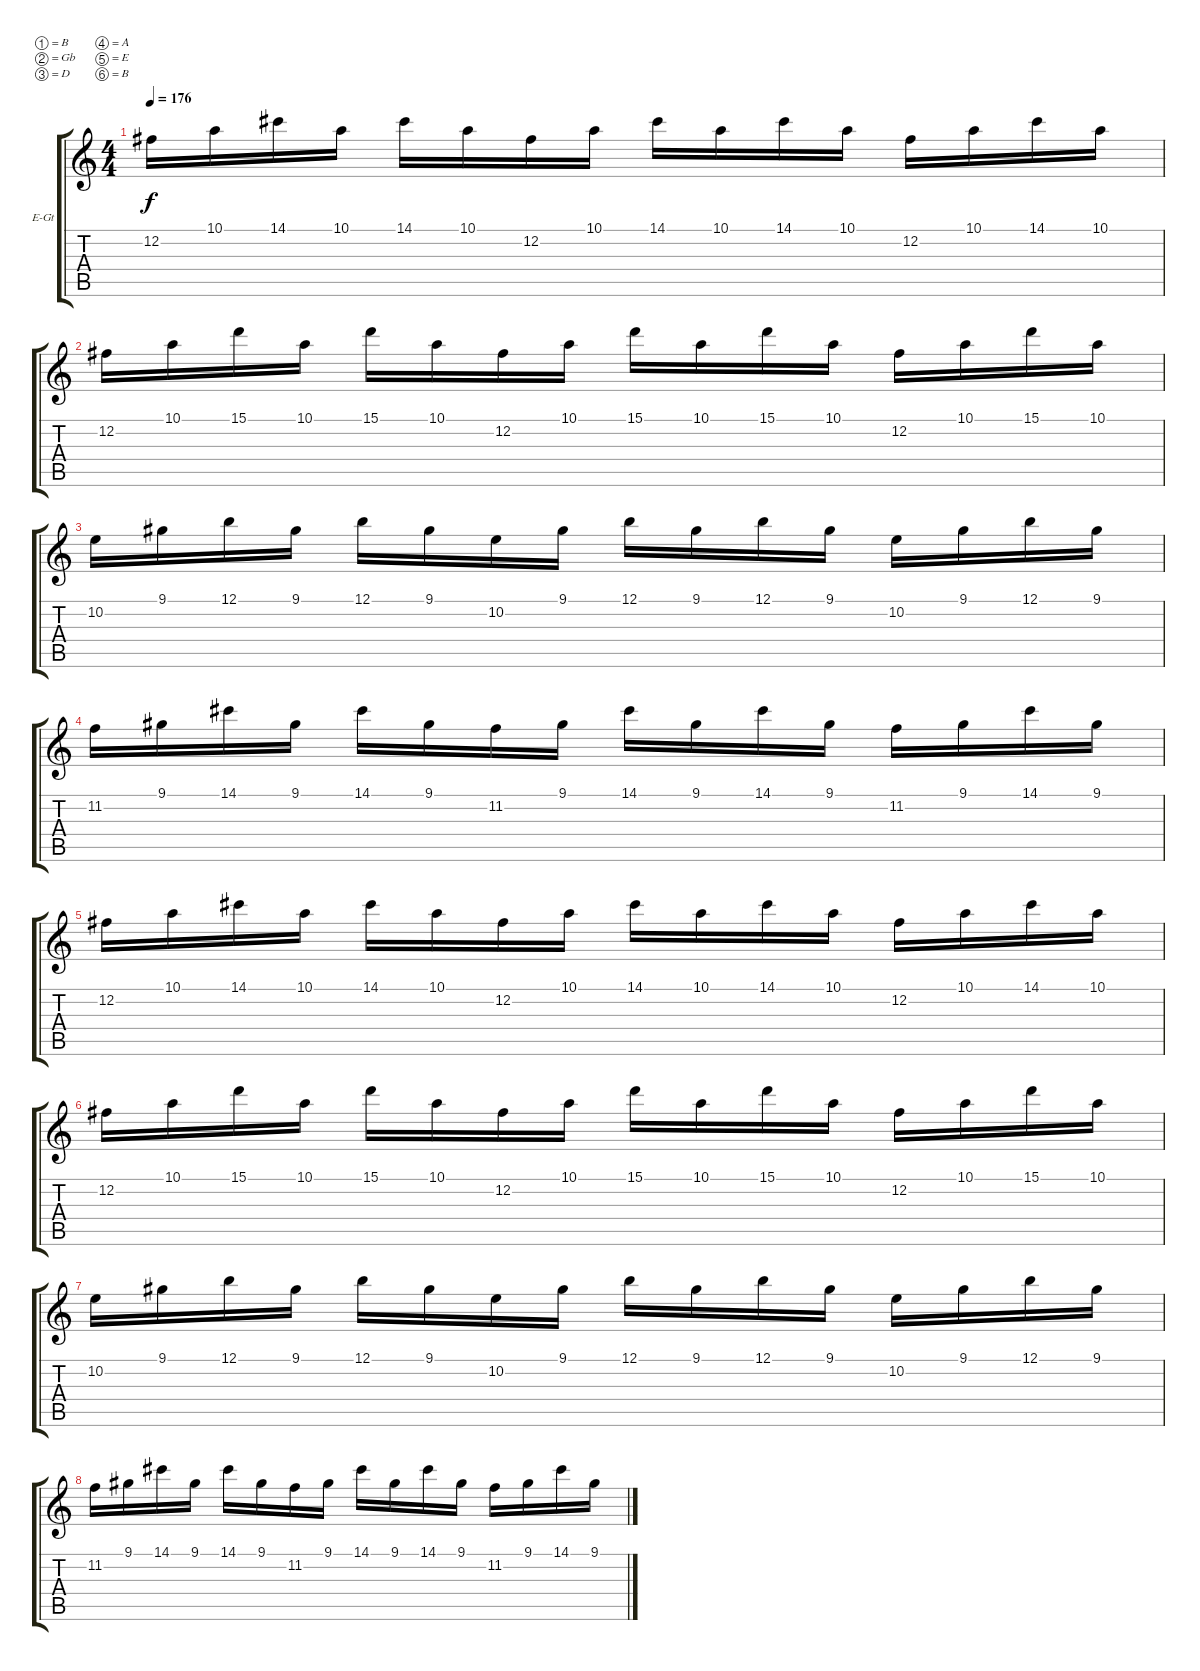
\bracketExtendMode groupsimilarinstruments
\firstSystemTrackNameOrientation horizontal
\otherSystemsTrackNameOrientation horizontal
\track ("Lead Guitar 1" "E-Gt") {instrument overdrivenguitar}
\staff {score tabs}
\tuning (B3 Gb3 D3 A2 E2 B1)
\ts (4 4)
\tempo 176
\clef g2
\ks c
12.2.16{dy f} 10.1.16 14.1.16 10.1.16 14.1.16 10.1.16 12.2.16 10.1.16 14.1.16 10.1.16 14.1.16 10.1.16 12.2.16 10.1.16 14.1.16 10.1.16 |
12.2.16 10.1.16 15.1.16 10.1.16 15.1.16 10.1.16 12.2.16 10.1.16 15.1.16 10.1.16 15.1.16 10.1.16 12.2.16 10.1.16 15.1.16 10.1.16 |
10.2.16 9.1.16 12.1.16 9.1.16 12.1.16 9.1.16 10.2.16 9.1.16 12.1.16 9.1.16 12.1.16 9.1.16 10.2.16 9.1.16 12.1.16 9.1.16 |
11.2.16 9.1.16 14.1.16 9.1.16 14.1.16 9.1.16 11.2.16 9.1.16 14.1.16 9.1.16 14.1.16 9.1.16 11.2.16 9.1.16 14.1.16 9.1.16 |
12.2.16 10.1.16 14.1.16 10.1.16 14.1.16 10.1.16 12.2.16 10.1.16 14.1.16 10.1.16 14.1.16 10.1.16 12.2.16 10.1.16 14.1.16 10.1.16 |
12.2.16 10.1.16 15.1.16 10.1.16 15.1.16 10.1.16 12.2.16 10.1.16 15.1.16 10.1.16 15.1.16 10.1.16 12.2.16 10.1.16 15.1.16 10.1.16 |
10.2.16 9.1.16 12.1.16 9.1.16 12.1.16 9.1.16 10.2.16 9.1.16 12.1.16 9.1.16 12.1.16 9.1.16 10.2.16 9.1.16 12.1.16 9.1.16 |
11.2.16 9.1.16 14.1.16 9.1.16 14.1.16 9.1.16 11.2.16 9.1.16 14.1.16 9.1.16 14.1.16 9.1.16 11.2.16 9.1.16 14.1.16 9.1.16
